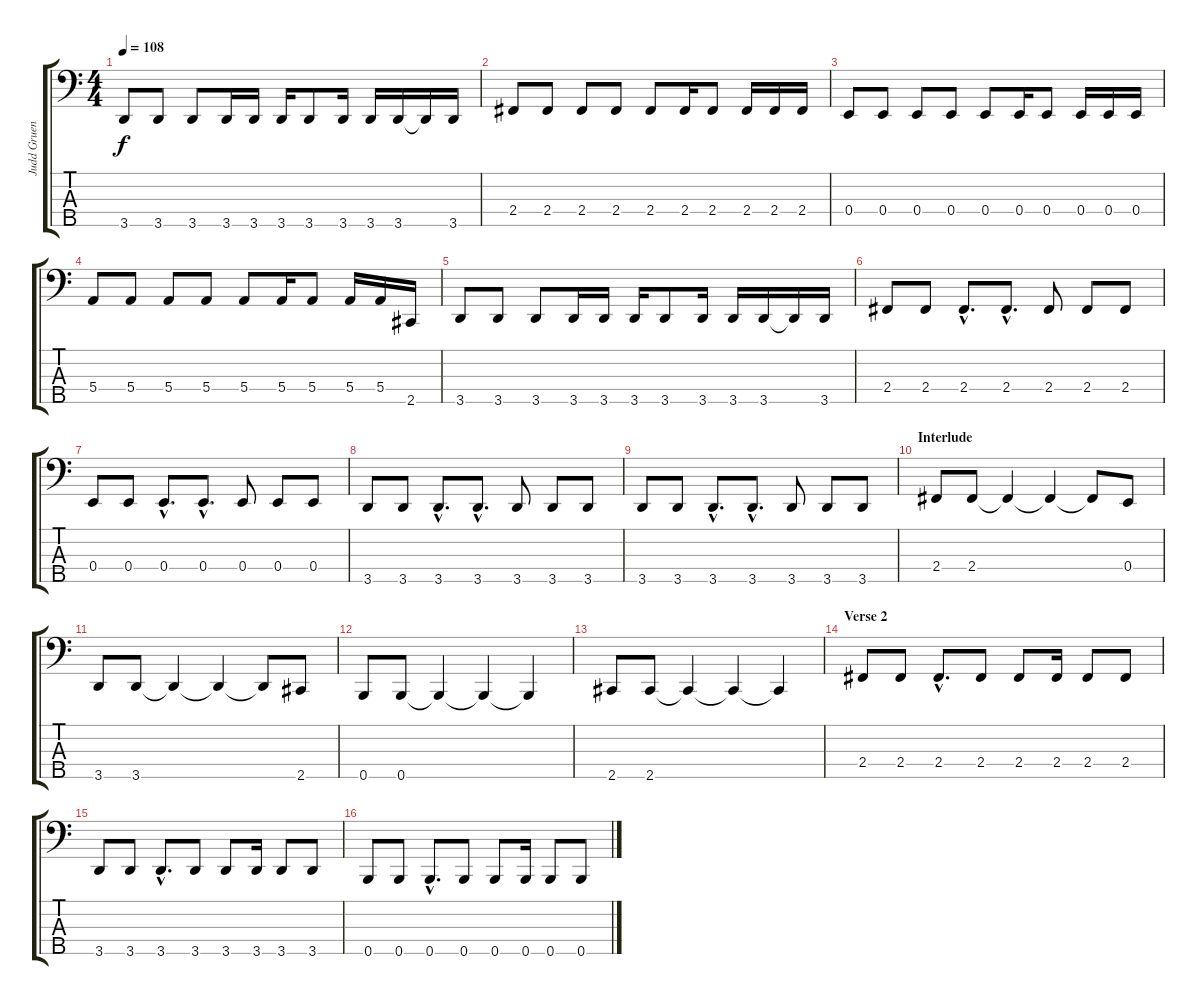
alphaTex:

\track ("Judd Gruenbaum (Volume Effect)" "Judd Gruen") {instrument electricbasspick}
\staff {score tabs}
\tuning (G2 D2 A1 E1 B0) {hide}
\ts (4 4)
\tempo 108
\clef f4
\ks c
3.5.8{dy f} 3.5.8 3.5.8 3.5.16 3.5.16 3.5.16 3.5.8 3.5.16 3.5.16 3.5.16 3.5{t}.16 3.5.16 |
2.4.8 2.4.8 2.4.8 2.4.8 2.4.8 2.4.16 2.4.8 2.4.16 2.4.16 2.4.16 |
0.4.8 0.4.8 0.4.8 0.4.8 0.4.8 0.4.16 0.4.8 0.4.16 0.4.16 0.4.16 |
5.4.8 5.4.8 5.4.8 5.4.8 5.4.8 5.4.16 5.4.8 5.4.16 5.4.16 2.5.16 |
3.5.8 3.5.8 3.5.8 3.5.16 3.5.16 3.5.16 3.5.8 3.5.16 3.5.16 3.5.16 3.5{t}.16 3.5.16 |
2.4.8 2.4.8 2.4{hac}.8{d} 2.4{hac}.8{d} 2.4.8 2.4.8 2.4.8 |
0.4.8 0.4.8 0.4{hac}.8{d} 0.4{hac}.8{d} 0.4.8 0.4.8 0.4.8 |
3.5.8 3.5.8 3.5{hac}.8{d} 3.5{hac}.8{d} 3.5.8 3.5.8 3.5.8 |
3.5.8 3.5.8 3.5{hac}.8{d} 3.5{hac}.8{d} 3.5.8 3.5.8 3.5.8 |
\section ("" "Interlude")
2.4.8 2.4.8 2.4{t}.4 2.4{t}.4 2.4{t}.8 0.4.8 |
3.5.8 3.5.8 3.5{t}.4 3.5{t}.4 3.5{t}.8 2.5.8 |
0.5.8 0.5.8 0.5{t}.4 0.5{t}.4 0.5{t}.4 |
2.5.8 2.5.8 2.5{t}.4 2.5{t}.4 2.5{t}.4 |
\section ("" "Verse 2")
2.4.8 2.4.8 2.4{hac}.8{d} 2.4.8 2.4.8 2.4.16 2.4.8 2.4.8 |
3.5.8 3.5.8 3.5{hac}.8{d} 3.5.8 3.5.8 3.5.16 3.5.8 3.5.8 |
0.5.8 0.5.8 0.5{hac}.8{d} 0.5.8 0.5.8 0.5.16 0.5.8 0.5.8
